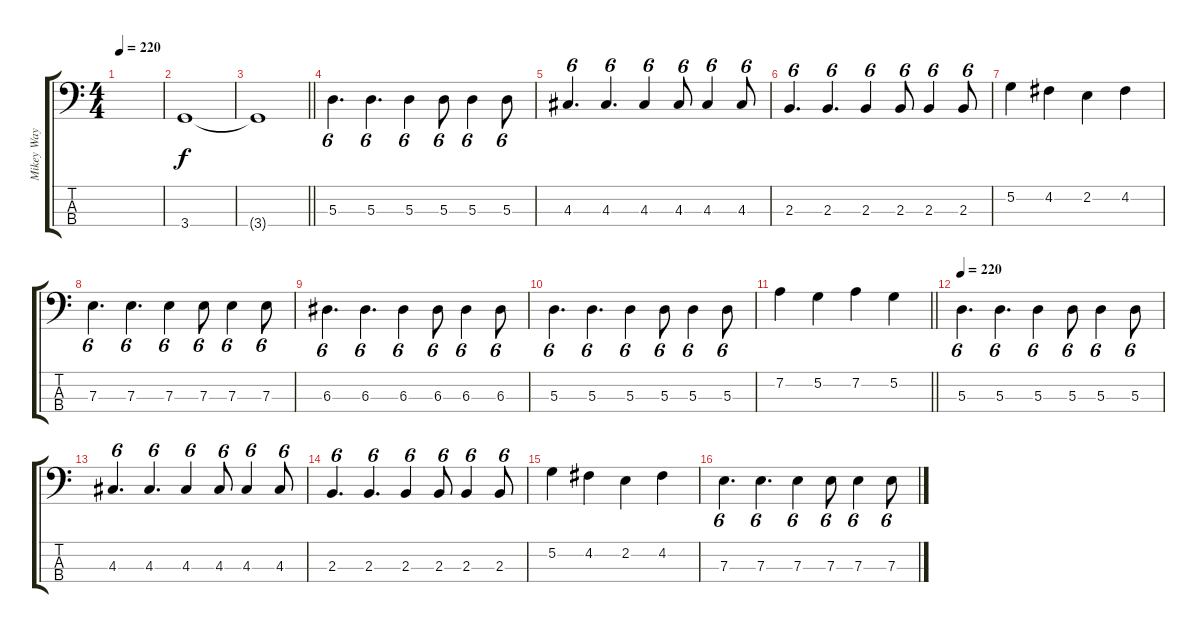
\track ("Mikey Way" "Mikey Way") {instrument electricbasspick}
\staff {score tabs}
\tuning (G2 D2 A1 E1) {hide}
\ts (4 4)
\tempo 220
\clef f4
\ks c
|
3.4{t}.1 |
\barLineRight lightlight
3.4{t}.1 |
5.3.4{d tu (6 4)} 5.3.4{d tu (6 4)} 5.3.4{tu (6 4)} 5.3.8{tu (6 4)} 5.3.4{tu (6 4)} 5.3.8{tu (6 4)} |
4.3.4{d tu (6 4)} 4.3.4{d tu (6 4)} 4.3.4{tu (6 4)} 4.3.8{tu (6 4)} 4.3.4{tu (6 4)} 4.3.8{tu (6 4)} |
2.3.4{d tu (6 4)} 2.3.4{d tu (6 4)} 2.3.4{tu (6 4)} 2.3.8{tu (6 4)} 2.3.4{tu (6 4)} 2.3.8{tu (6 4)} |
5.2.4 4.2.4 2.2.4 4.2.4 |
7.3.4{d tu (6 4)} 7.3.4{d tu (6 4)} 7.3.4{tu (6 4)} 7.3.8{tu (6 4)} 7.3.4{tu (6 4)} 7.3.8{tu (6 4)} |
6.3.4{d tu (6 4)} 6.3.4{d tu (6 4)} 6.3.4{tu (6 4)} 6.3.8{tu (6 4)} 6.3.4{tu (6 4)} 6.3.8{tu (6 4)} |
5.3.4{d tu (6 4)} 5.3.4{d tu (6 4)} 5.3.4{tu (6 4)} 5.3.8{tu (6 4)} 5.3.4{tu (6 4)} 5.3.8{tu (6 4)} |
\barLineRight lightlight
7.2.4 5.2.4 7.2.4 5.2.4 |
\tempo 220
5.3.4{d tu (6 4)} 5.3.4{d tu (6 4)} 5.3.4{tu (6 4)} 5.3.8{tu (6 4)} 5.3.4{tu (6 4)} 5.3.8{tu (6 4)} |
4.3.4{d tu (6 4)} 4.3.4{d tu (6 4)} 4.3.4{tu (6 4)} 4.3.8{tu (6 4)} 4.3.4{tu (6 4)} 4.3.8{tu (6 4)} |
2.3.4{d tu (6 4)} 2.3.4{d tu (6 4)} 2.3.4{tu (6 4)} 2.3.8{tu (6 4)} 2.3.4{tu (6 4)} 2.3.8{tu (6 4)} |
5.2.4 4.2.4 2.2.4 4.2.4 |
7.3.4{d tu (6 4)} 7.3.4{d tu (6 4)} 7.3.4{tu (6 4)} 7.3.8{tu (6 4)} 7.3.4{tu (6 4)} 7.3.8{tu (6 4)}
